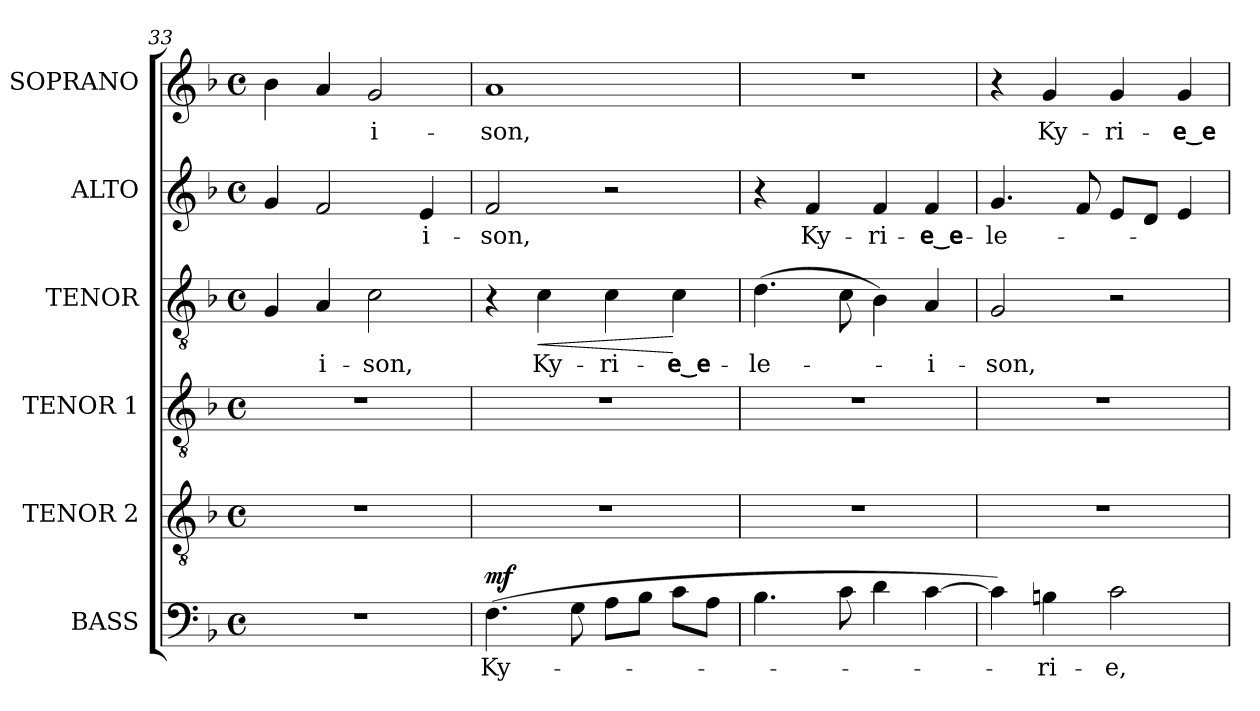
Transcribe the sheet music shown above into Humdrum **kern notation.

**kern	**text	**dynam	**kern	**kern	**kern	**text	**dynam	**kern	**text	**kern	**text
*part6	*part6	*part6	*part5	*part4	*part3	*part3	*part3	*part2	*part2	*part1	*part1
*staff6	*staff6	*staff6	*staff5	*staff4	*staff3	*staff3	*staff3	*staff2	*staff2	*staff1	*staff1
*I"BASS	*	*	*I"TENOR 2	*I"TENOR 1	*I"TENOR	*	*	*I"ALTO	*	*I"SOPRANO	*
*I'B.	*	*	*I'T2.	*I'T1.	*I'T.	*	*	*I'A.	*	*I'S.	*
*clefF4	*	*	*clefGv2	*clefGv2	*clefGv2	*	*	*clefG2	*	*clefG2	*
*	*	*	*ITrd7c12	*ITrd7c12	*ITrd7c12	*	*	*	*	*	*
*k[b-]	*	*	*k[b-]	*k[b-]	*k[b-]	*	*	*k[b-]	*	*k[b-]	*
*F:	*	*	*F:	*F:	*F:	*	*	*F:	*	*F:	*
*M4/4	*	*	*M4/4	*M4/4	*M4/4	*	*	*M4/4	*	*M4/4	*
*met(c)	*	*	*met(c)	*met(c)	*met(c)	*	*	*met(c)	*	*met(c)	*
=33	=33	=33	=33	=33	=33	=33	=33	=33	=33	=33	=33
1r	.	.	1r	1r	4GGi/	.	.	4gi/	.	4b-i\	.
!	!	!	!	!	!	!LO:LY:b:color=#000000	!	!	!	!	!
.	.	.	.	.	4AAi/	-i-	.	2fi/	.	4ai/	.
!	!	!	!	!	!	!LO:LY:b:color=#000000	!	!	!	!	!
!	!	!	!	!	!	!	!	!	!	!	!LO:LY:b:color=#000000
.	.	.	.	.	2Ci\	-son,	.	.	.	2gi/	-i-
!	!	!	!	!	!	!	!	!	!LO:LY:b:color=#000000	!	!
.	.	.	.	.	.	.	.	4ei/	-i-	.	.
=34	=34	=34	=34	=34	=34	=34	=34	=34	=34	=34	=34
!	!LO:LY:b:color=#000000	!	!	!	!	!	!	!	!	!	!
!	!	!	!	!	!	!	!	!	!LO:LY:b:color=#000000	!	!
!	!	!	!	!	!	!	!	!	!	!	!LO:LY:b:color=#000000
(4.Fi\	Ky-	mf	1r	1r	4r	.	.	2fi/	-son,	1ai	-son,
!	!	!	!	!	!	!LO:LY:b:color=#000000	!LO:HP:b	!	!	!	!
.	.	.	.	.	4Ci\	Ky-	<	.	.	.	.
8Gi\	.	.	.	.	.	.	.	.	.	.	.
!	!	!	!	!	!	!LO:LY:b:color=#000000	!	!	!	!	!
8Ai\L	.	.	.	.	4Ci\	-ri-	.	2r	.	.	.
8B-i\J	.	.	.	.	.	.	.	.	.	.	.
!	!	!	!	!	!	!LO:LY:b:color=#000000	!	!	!	!	!
8ci\L	.	.	.	.	4Ci\	-e_e-	[	.	.	.	.
8Ai\J	.	.	.	.	.	.	.	.	.	.	.
=35	=35	=35	=35	=35	=35	=35	=35	=35	=35	=35	=35
!	!	!	!	!	!	!LO:LY:b:color=#000000	!	!	!	!	!
4.B-i\	.	.	1r	1r	(4.Di\	-le-	.	4r	.	1r	.
!	!	!	!	!	!	!	!	!	!LO:LY:b:color=#000000	!	!
.	.	.	.	.	.	.	.	4fi/	Ky-	.	.
8ci\	.	.	.	.	8Ci\	.	.	.	.	.	.
!	!	!	!	!	!	!	!	!	!LO:LY:b:color=#000000	!	!
4di\	.	.	.	.	4BB-i\)	.	.	4fi/	-ri-	.	.
!	!	!	!	!	!	!LO:LY:b:color=#000000	!	!	!	!	!
!	!	!	!	!	!	!	!	!	!LO:LY:b:color=#000000	!	!
[4ci\	.	.	.	.	4AAi/	-i-	.	4fi/	-e_e-	.	.
!!LO:PB:g=z
=36	=36	=36	=36	=36	=36	=36	=36	=36	=36	=36	=36
!	!	!	!	!	!	!LO:LY:b:color=#000000	!	!	!	!	!
!	!	!	!	!	!	!	!	!	!LO:LY:b:color=#000000	!	!
4ci\])	.	.	1r	1r	2GGi/	-son,	.	4.gi/	-le-	4r	.
!	!LO:LY:b:color=#000000	!	!	!	!	!	!	!	!	!	!
!	!	!	!	!	!	!	!	!	!	!	!LO:LY:b:color=#000000
4Bni\	-ri-	.	.	.	.	.	.	.	.	4gi/	Ky-
.	.	.	.	.	.	.	.	8fi/	.	.	.
!	!LO:LY:b:color=#000000	!	!	!	!	!	!	!	!	!	!
!	!	!	!	!	!	!	!	!	!	!	!LO:LY:b:color=#000000
2ci\	-e,	.	.	.	2r	.	.	8ei/L	.	4gi/	-ri-
.	.	.	.	.	.	.	.	8di/J	.	.	.
!	!	!	!	!	!	!	!	!	!	!	!LO:LY:b:color=#000000
.	.	.	.	.	.	.	.	4ei/	.	4gi/	-e_e-
=	=	=	=	=	=	=	=	=	=	=	=
*-	*-	*-	*-	*-	*-	*-	*-	*-	*-	*-	*-
